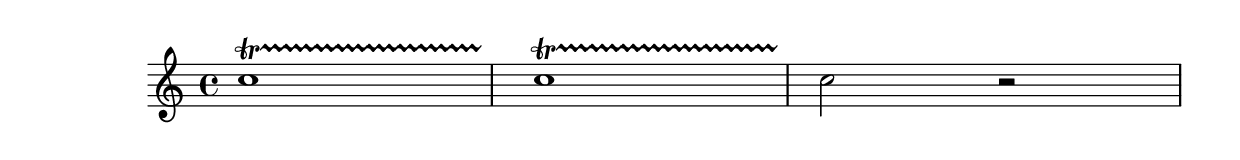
\version "2.16.0"
\header {
  texidoc = "Consecutive trill spans work without explicit
@code{\\stopTrillSpan} commands, since successive trill spanners
will automatically become the right bound of the previous trill.
"
}

\paper { ragged-right = ##f }

\relative c'' {
  c1\startTrillSpan
  c1\startTrillSpan
  c2\stopTrillSpan r
}
